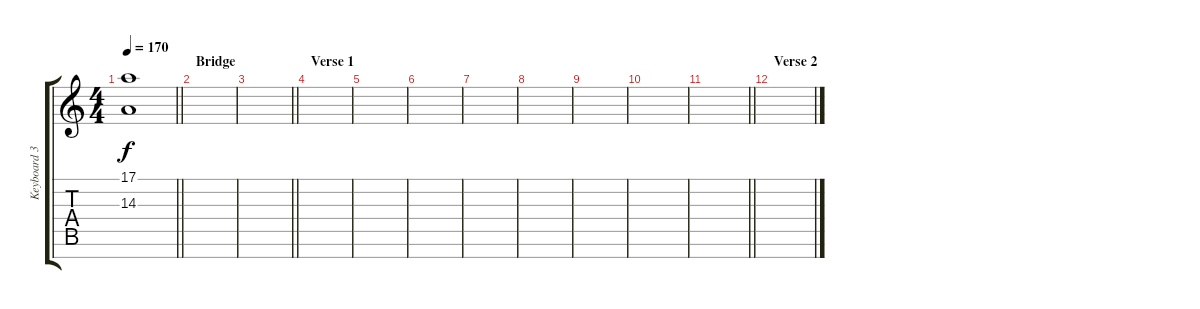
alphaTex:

\track ("Keyboard 3" "Keyboard 3") {instrument brasssection}
\staff {score tabs}
\tuning (E4 B3 G3 D3 A2 E2 B1) {hide}
\ts (4 4)
\tempo 170
\clef g2
\barLineRight lightlight
\ks c
(17.1 14.3).1{dy f} |
\section ("" "Bridge")
|
\barLineRight lightlight
|
\section ("" "Verse 1")
|
|
|
|
|
|
|
\barLineRight lightlight
|
\section ("" "Verse 2")
